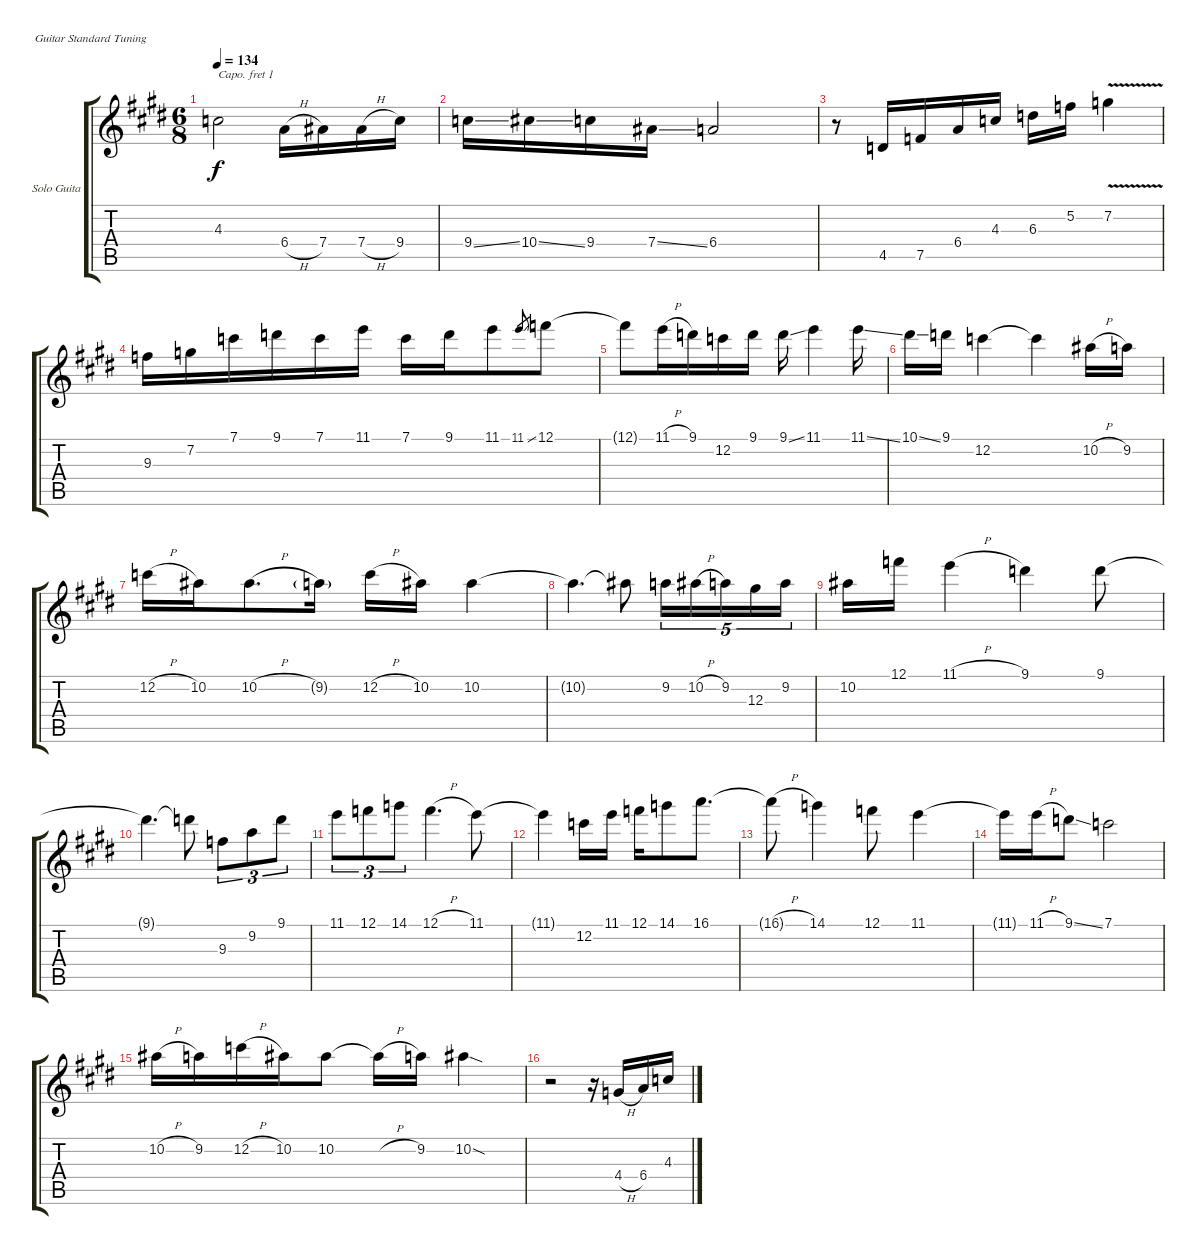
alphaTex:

\defaultSystemsLayout 4
\bracketExtendMode groupsimilarinstruments
\firstSystemTrackNameOrientation horizontal
\otherSystemsTrackNameOrientation horizontal
\track ("Solo Guitar" "Solo Guita") {instrument acousticguitarnylon}
\staff {score tabs}
\capo 1
\tuning (E4 B3 G3 D3 A2 E2)
\ts (6 8)
\tempo 134
\clef g2
\ks e
4.3{t}.2{dy f} 6.4{h}.16 7.4.16 7.4{h}.16 9.4.16 |
9.4{ss}.16 10.4{ss}.16 9.4.16 7.4{ss}.16 6.4.2 |
r.8 4.5.16 7.5.16 6.4.16 4.3.16 6.3.16 5.2.16 7.2{v}.4 |
9.3.16 7.2.16 7.1.16 9.1.16 7.1.16 11.1.16 7.1.16 9.1.16 11.1.8 11.1{ss}.8{gr} 12.1.8 |
12.1{t}.8 11.1{h}.16 9.1.16 12.2.16 9.1.16 9.1{ss}.16 11.1.4 11.1{ss}.16 |
10.1{ss}.16 9.1.16 12.2.4 12.2{t}.4 10.2{h}.16 9.2.16 |
\scale
0.307949 12.2{h}.16 10.2.16 10.2{h}.8{d} 9.2{g}.16 12.2{h}.16 10.2.16 10.2.4 |
\scale
0.268364 10.2{t}.4{d} 10.2{t}.8 9.2.16{tu (5 4)} 10.2{h}.16{tu (5 4)} 9.2.16{tu (5 4)} 12.3.16{tu (5 4)} 9.2.16{tu (5 4)} |
\scale
0.20557 10.2.16 12.1.16 11.1{h}.4 9.1.4 9.1.8 |
\scale
0.218334 9.1{t}.4{d} 9.1{t}.8 9.3.8{tu (3 2)} 9.2.8{tu (3 2)} 9.1.8{tu (3 2)} |
\scale
0.288372 11.1.8{tu (3 2)} 12.1.8{tu (3 2)} 14.1.8{tu (3 2)} 12.1{h}.4{d} 11.1.8 |
\scale
0.265116 11.1{t}.4 12.2.16 11.1.16 12.1.16 14.1.8 16.1.8{d} |
\scale
0.210867 16.1{h t}.8 14.1.4 12.1.8 11.1.4 |
\scale
0.2364 11.1{t}.16 11.1{h}.16 9.1{ss}.8 7.1.2 |
10.2{h}.16 9.2.16 12.2{h}.16 10.2.16 10.2.8 10.2{h t}.16 9.2.16 10.2{sod}.4 |
r.2 r.16 4.4{h}.16 6.4.16 4.3.16
